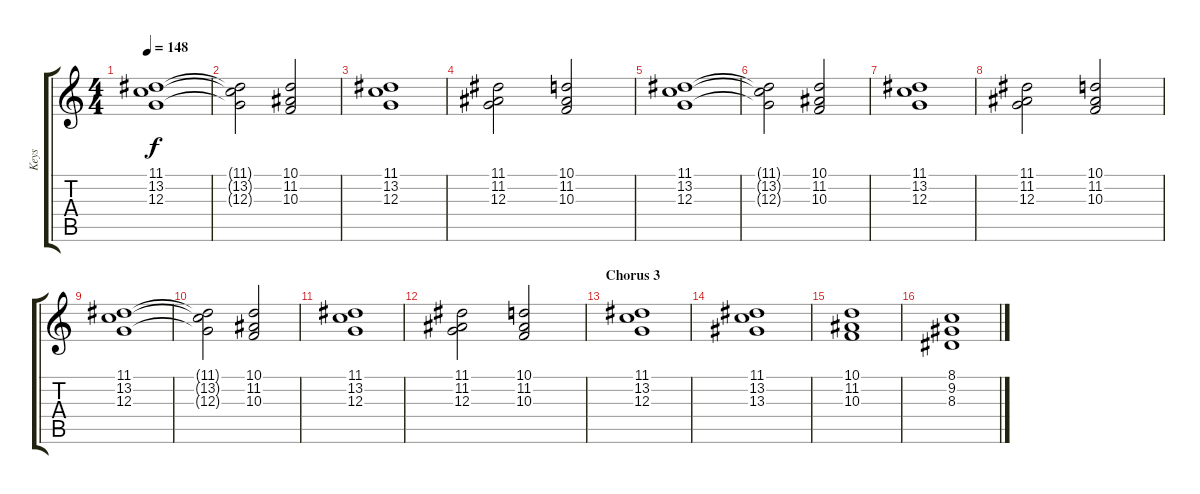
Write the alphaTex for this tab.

\track ("Keys" "Keys") {instrument stringensemble1}
\staff {score tabs}
\tuning (E4 B3 G3 D3 A2 E2) {hide}
\ts (4 4)
\tempo 148
\clef g2
\ks c
(11.1 13.2 12.3).1{dy f} |
(11.1{t} 13.2{t} 12.3{t}).2 (10.1 11.2 10.3).2 |
(11.1 13.2 12.3).1 |
(11.1 11.2 12.3).2 (10.1 11.2 10.3).2 |
(11.1 13.2 12.3).1 |
(11.1{t} 13.2{t} 12.3{t}).2 (10.1 11.2 10.3).2 |
(11.1 13.2 12.3).1 |
(11.1 11.2 12.3).2 (10.1 11.2 10.3).2 |
(11.1 13.2 12.3).1 |
(11.1{t} 13.2{t} 12.3{t}).2 (10.1 11.2 10.3).2 |
(11.1 13.2 12.3).1 |
(11.1 11.2 12.3).2 (10.1 11.2 10.3).2 |
\section ("" "Chorus 3")
(11.1 13.2 12.3).1 |
(11.1 13.2 13.3).1 |
(10.1 11.2 10.3).1 |
(8.1 9.2 8.3).1
